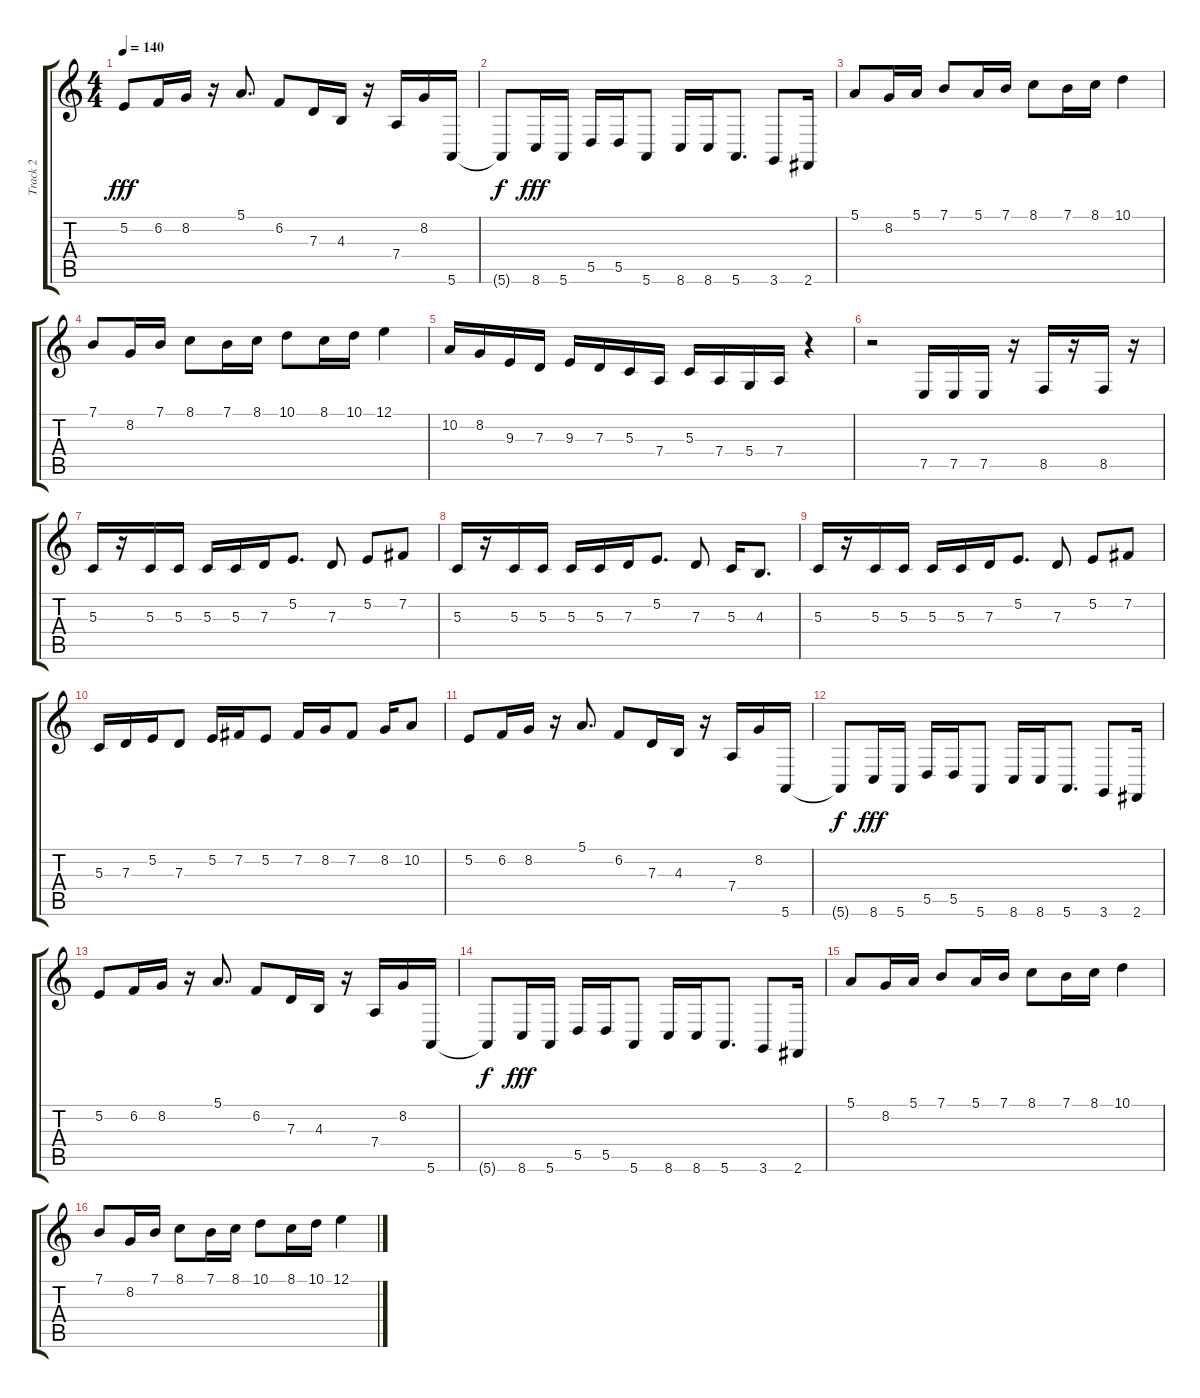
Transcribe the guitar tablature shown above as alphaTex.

\track ("Track 2" "Track 2") {instrument lead2sawtooth}
\staff {score tabs}
\tuning (E4 B3 G3 D3 A2 E2) {hide}
\ts (4 4)
\tempo 140
\clef g2
\ks c
5.2.8{dy fff} 6.2.16 8.2.16 r.16 5.1.8{d} 6.2.8 7.3.16 4.3.16 r.16 7.4.16 8.2.16 5.6.16 |
5.6{t}.8{dy f} 8.6.16{dy fff} 5.6.16 5.5.16 5.5.16 5.6.8 8.6.16 8.6.16 5.6.8{d} 3.6.8 2.6.16 |
5.1.8 8.2.16 5.1.16 7.1.8 5.1.16 7.1.16 8.1.8 7.1.16 8.1.16 10.1.4 |
7.1.8 8.2.16 7.1.16 8.1.8 7.1.16 8.1.16 10.1.8 8.1.16 10.1.16 12.1.4 |
10.2.16 8.2.16 9.3.16 7.3.16 9.3.16 7.3.16 5.3.16 7.4.16 5.3.16 7.4.16 5.4.16 7.4.16 r.4 |
r.2 7.5.16 7.5.16 7.5.16 r.16 8.5.16 r.16 8.5.16 r.16 |
5.3.16 r.16 5.3.16 5.3.16 5.3.16 5.3.16 7.3.16 5.2.8{d} 7.3.8 5.2.8 7.2.8 |
5.3.16 r.16 5.3.16 5.3.16 5.3.16 5.3.16 7.3.16 5.2.8{d} 7.3.8 5.3.16 4.3.8{d} |
5.3.16 r.16 5.3.16 5.3.16 5.3.16 5.3.16 7.3.16 5.2.8{d} 7.3.8 5.2.8 7.2.8 |
5.3.16 7.3.16 5.2.16 7.3.8 5.2.16 7.2.16 5.2.8 7.2.16 8.2.16 7.2.8 8.2.16 10.2.8 |
5.2.8 6.2.16 8.2.16 r.16 5.1.8{d} 6.2.8 7.3.16 4.3.16 r.16 7.4.16 8.2.16 5.6.16 |
5.6{t}.8{dy f} 8.6.16{dy fff} 5.6.16 5.5.16 5.5.16 5.6.8 8.6.16 8.6.16 5.6.8{d} 3.6.8 2.6.16 |
5.2.8 6.2.16 8.2.16 r.16 5.1.8{d} 6.2.8 7.3.16 4.3.16 r.16 7.4.16 8.2.16 5.6.16 |
5.6{t}.8{dy f} 8.6.16{dy fff} 5.6.16 5.5.16 5.5.16 5.6.8 8.6.16 8.6.16 5.6.8{d} 3.6.8 2.6.16 |
5.1.8 8.2.16 5.1.16 7.1.8 5.1.16 7.1.16 8.1.8 7.1.16 8.1.16 10.1.4 |
7.1.8 8.2.16 7.1.16 8.1.8 7.1.16 8.1.16 10.1.8 8.1.16 10.1.16 12.1.4
